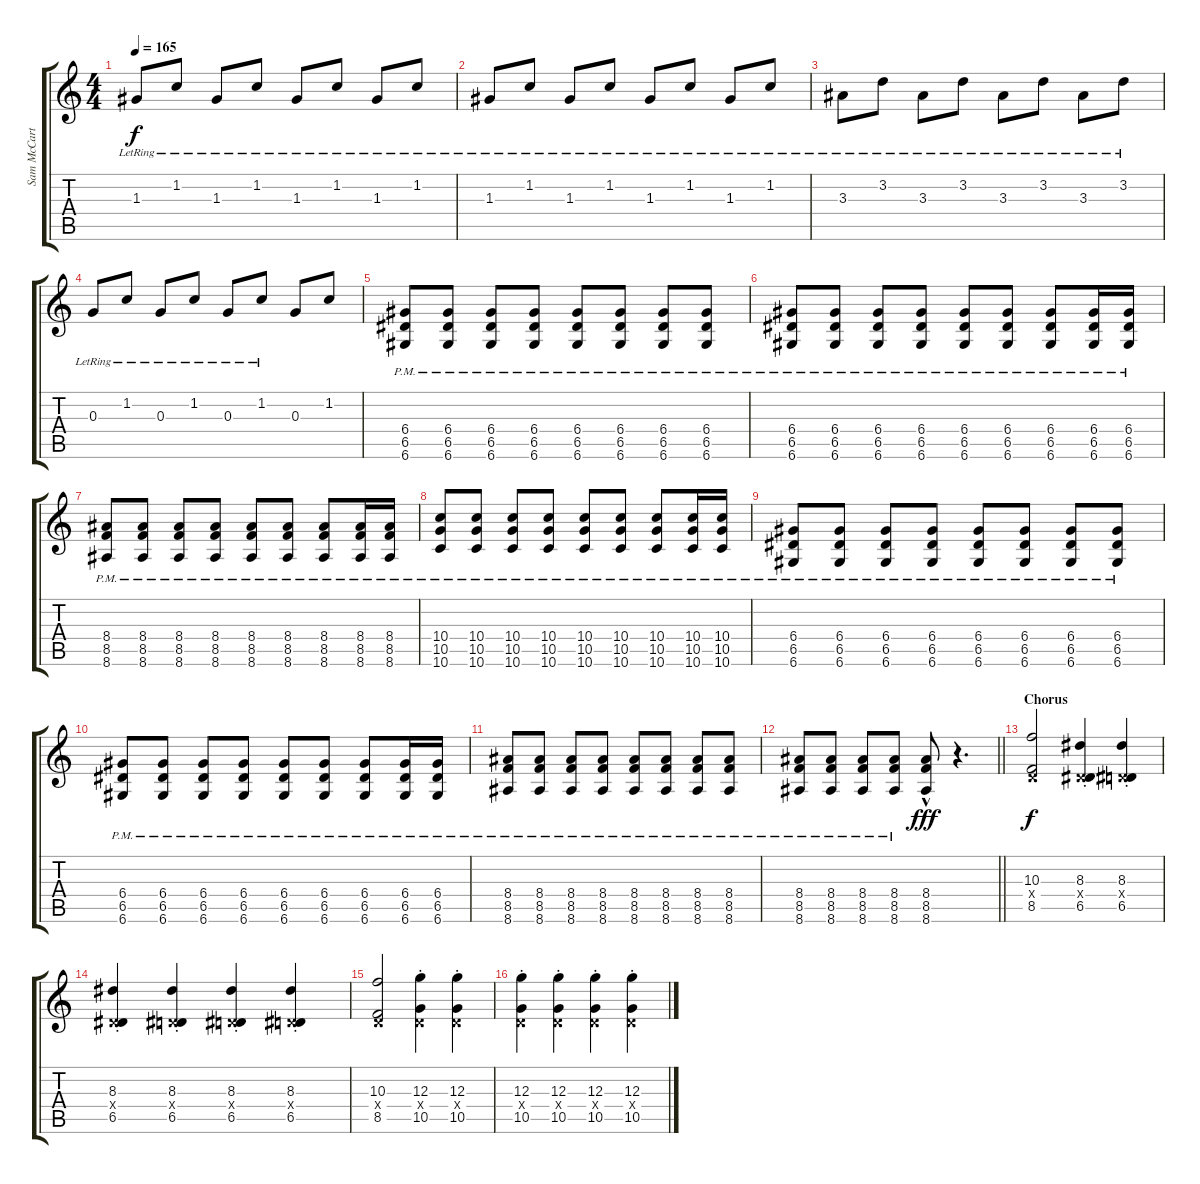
\track ("Sam McCarthy" "Sam McCart") {instrument overdrivenguitar}
\staff {score tabs}
\tuning (E4 B3 G3 D3 A2 D2) {hide}
\ts (4 4)
\tempo 165
\clef g2
\ks c
1.3{lr}.8{dy f} 1.2{lr}.8 1.3{lr}.8 1.2{lr}.8 1.3{lr}.8 1.2{lr}.8 1.3{lr}.8 1.2{lr}.8 |
1.3{lr}.8 1.2{lr}.8 1.3{lr}.8 1.2{lr}.8 1.3{lr}.8 1.2{lr}.8 1.3{lr}.8 1.2{lr}.8 |
3.3{lr}.8 3.2{lr}.8 3.3{lr}.8 3.2{lr}.8 3.3{lr}.8 3.2{lr}.8 3.3{lr}.8 3.2{lr}.8 |
0.3{lr}.8 1.2{lr}.8 0.3{lr}.8 1.2{lr}.8 0.3{lr}.8 1.2{lr}.8 0.3.8 1.2.8 |
(6.4{pm} 6.5{pm} 6.6{pm}).8{volume 6 instrument overdrivenguitar} (6.4{pm} 6.5{pm} 6.6{pm}).8 (6.4{pm} 6.5{pm} 6.6{pm}).8 (6.4{pm} 6.5{pm} 6.6{pm}).8 (6.4{pm} 6.5{pm} 6.6{pm}).8 (6.4{pm} 6.5{pm} 6.6{pm}).8 (6.4{pm} 6.5{pm} 6.6{pm}).8 (6.4{pm} 6.5{pm} 6.6{pm}).8 |
(6.4{pm} 6.5{pm} 6.6{pm}).8 (6.4{pm} 6.5{pm} 6.6{pm}).8 (6.4{pm} 6.5{pm} 6.6{pm}).8 (6.4{pm} 6.5{pm} 6.6{pm}).8 (6.4{pm} 6.5{pm} 6.6{pm}).8 (6.4{pm} 6.5{pm} 6.6{pm}).8 (6.4{pm} 6.5{pm} 6.6{pm}).8 (6.4{pm} 6.5{pm} 6.6{pm}).16 (6.4{pm} 6.5{pm} 6.6{pm}).16 |
(8.4{pm} 8.5{pm} 8.6{pm}).8 (8.4{pm} 8.5{pm} 8.6{pm}).8 (8.4{pm} 8.5{pm} 8.6{pm}).8 (8.4{pm} 8.5{pm} 8.6{pm}).8 (8.4{pm} 8.5{pm} 8.6{pm}).8 (8.4{pm} 8.5{pm} 8.6{pm}).8 (8.4{pm} 8.5{pm} 8.6{pm}).8 (8.4{pm} 8.5{pm} 8.6{pm}).16 (8.4{pm} 8.5{pm} 8.6{pm}).16 |
(10.4{pm} 10.5{pm} 10.6{pm}).8 (10.4{pm} 10.5{pm} 10.6{pm}).8 (10.4{pm} 10.5{pm} 10.6{pm}).8 (10.4{pm} 10.5{pm} 10.6{pm}).8 (10.4{pm} 10.5{pm} 10.6{pm}).8 (10.4{pm} 10.5{pm} 10.6{pm}).8 (10.4{pm} 10.5{pm} 10.6{pm}).8 (10.4{pm} 10.5{pm} 10.6{pm}).16 (10.4{pm} 10.5{pm} 10.6{pm}).16 |
(6.4{pm} 6.5{pm} 6.6{pm}).8 (6.4{pm} 6.5{pm} 6.6{pm}).8 (6.4{pm} 6.5{pm} 6.6{pm}).8 (6.4{pm} 6.5{pm} 6.6{pm}).8 (6.4{pm} 6.5{pm} 6.6{pm}).8 (6.4{pm} 6.5{pm} 6.6{pm}).8 (6.4{pm} 6.5{pm} 6.6{pm}).8 (6.4{pm} 6.5{pm} 6.6{pm}).8 |
(6.4{pm} 6.5{pm} 6.6{pm}).8 (6.4{pm} 6.5{pm} 6.6{pm}).8 (6.4{pm} 6.5{pm} 6.6{pm}).8 (6.4{pm} 6.5{pm} 6.6{pm}).8 (6.4{pm} 6.5{pm} 6.6{pm}).8 (6.4{pm} 6.5{pm} 6.6{pm}).8 (6.4{pm} 6.5{pm} 6.6{pm}).8 (6.4{pm} 6.5{pm} 6.6{pm}).16 (6.4{pm} 6.5{pm} 6.6{pm}).16 |
(8.4{pm} 8.5{pm} 8.6{pm}).8 (8.4{pm} 8.5{pm} 8.6{pm}).8 (8.4{pm} 8.5{pm} 8.6{pm}).8 (8.4{pm} 8.5{pm} 8.6{pm}).8 (8.4{pm} 8.5{pm} 8.6{pm}).8 (8.4{pm} 8.5{pm} 8.6{pm}).8 (8.4{pm} 8.5{pm} 8.6{pm}).8 (8.4{pm} 8.5{pm} 8.6{pm}).8 |
\barLineRight lightlight
(8.4{pm} 8.5{pm} 8.6{pm}).8 (8.4{pm} 8.5{pm} 8.6{pm}).8 (8.4{pm} 8.5{pm} 8.6{pm}).8 (8.4{pm} 8.5{pm} 8.6{pm}).8 (8.4{hac} 8.5{hac} 8.6{hac}).8{dy fff volume 14} r.4{d} |
\section ("" "Chorus")
(10.3 0.4{x} 8.5).2{dy f volume 7} (8.3{st} 0.4{x} 6.5{st}).4 (8.3{st} 0.4{x} 6.5{st}).4 |
(8.3{st} 0.4{x} 6.5{st}).4 (8.3{st} 0.4{x} 6.5{st}).4 (8.3{st} 0.4{x} 6.5{st}).4 (8.3{st} 0.4{x} 6.5{st}).4 |
(10.3 0.4{x} 8.5).2 (12.3{st} 0.4{x} 10.5{st}).4 (12.3{st} 0.4{x} 10.5{st}).4 |
(12.3{st} 0.4{x} 10.5{st}).4 (12.3{st} 0.4{x} 10.5{st}).4 (12.3{st} 0.4{x} 10.5{st}).4 (12.3{st} 0.4{x} 10.5{st}).4
